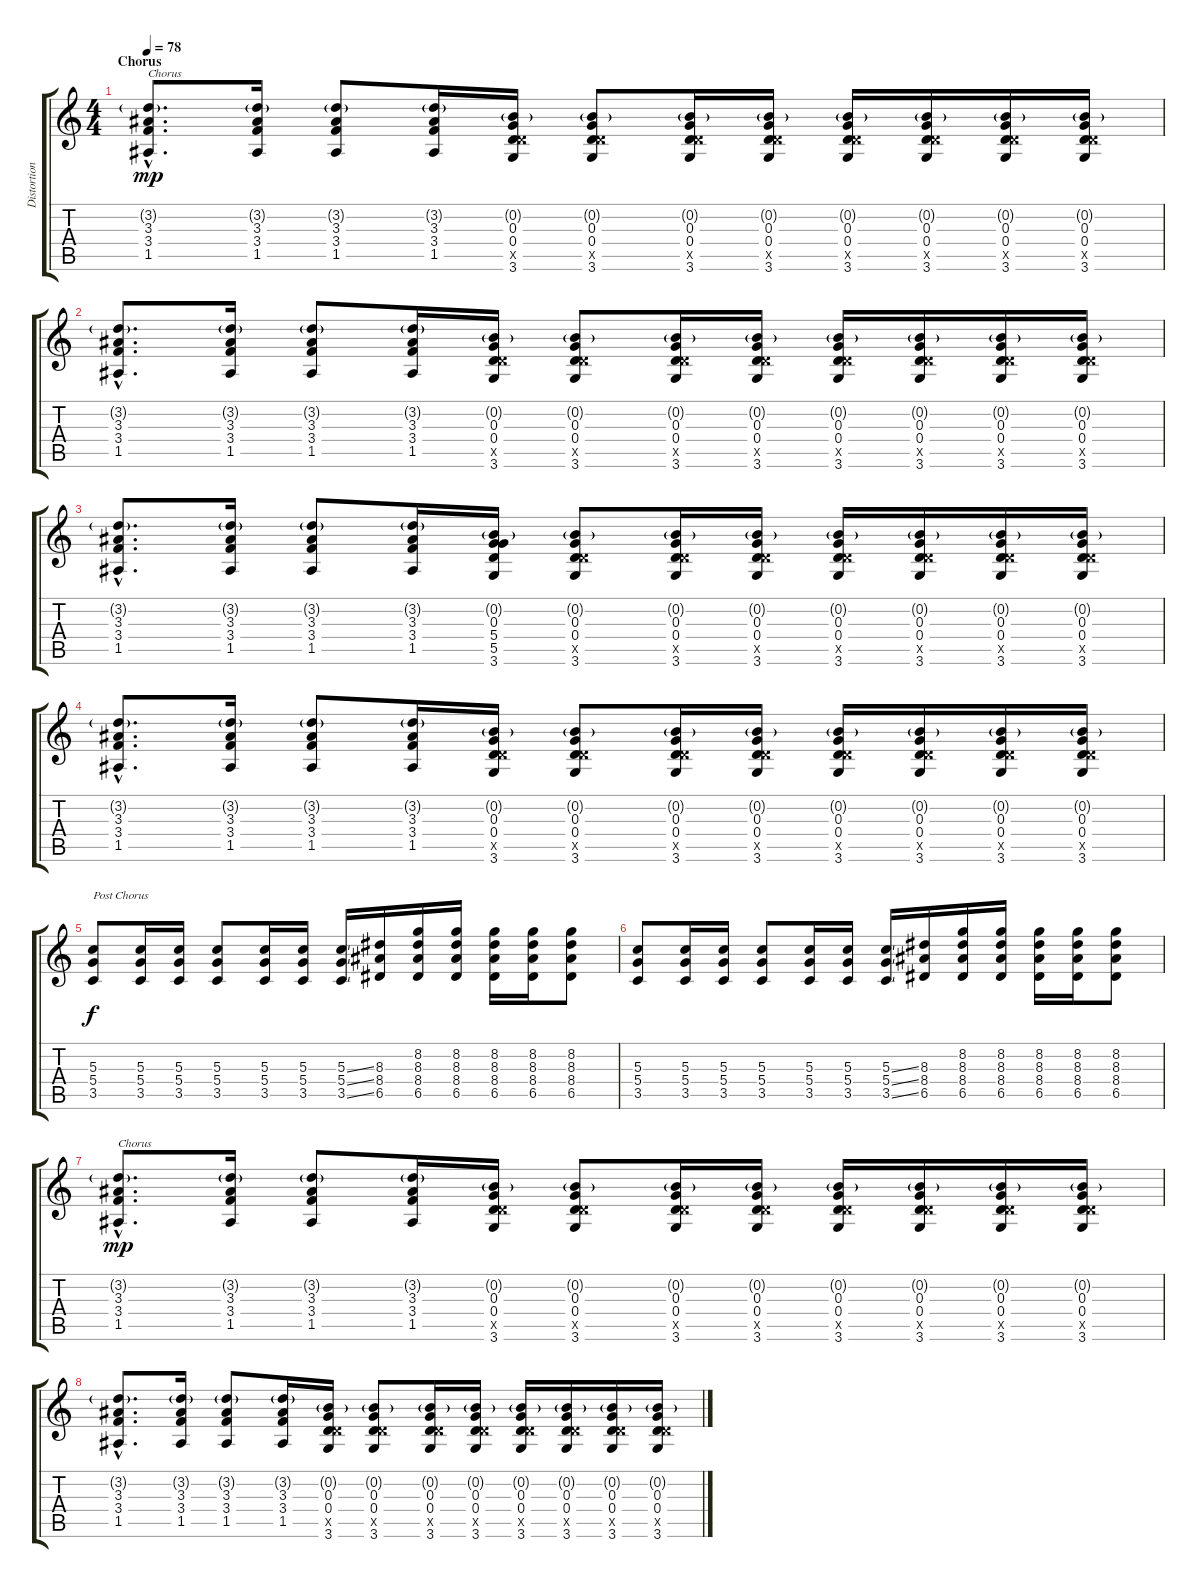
\track ("Distortion Guitar" "Distortion") {instrument overdrivenguitar}
\staff {score tabs}
\tuning (E4 B3 G3 D3 A2 E2) {hide}
\ts (4 4)
\section ("" "Chorus")
\tempo 78
\clef g2
\ks c
(3.2{g hac} 3.3{hac} 3.4{hac} 1.5{hac}).8{d txt "Chorus" dy mp} (3.2{g} 3.3 3.4 1.5).16 (3.2{g} 3.3 3.4 1.5).8 (3.2{g} 3.3 3.4 1.5).16 (0.2{g} 0.3 0.4 5.5{x} 3.6).16 (0.2{g} 0.3 0.4 5.5{x} 3.6).8 (0.2{g} 0.3 0.4 5.5{x} 3.6).16 (0.2{g} 0.3 0.4 5.5{x} 3.6).16 (0.2{g} 0.3 0.4 5.5{x} 3.6).16 (0.2{g} 0.3 0.4 5.5{x} 3.6).16 (0.2{g} 0.3 0.4 5.5{x} 3.6).16 (0.2{g} 0.3 0.4 5.5{x} 3.6).16 |
(3.2{g hac} 3.3{hac} 3.4{hac} 1.5{hac}).8{d} (3.2{g} 3.3 3.4 1.5).16 (3.2{g} 3.3 3.4 1.5).8 (3.2{g} 3.3 3.4 1.5).16 (0.2{g} 0.3 0.4 5.5{x} 3.6).16 (0.2{g} 0.3 0.4 5.5{x} 3.6).8 (0.2{g} 0.3 0.4 5.5{x} 3.6).16 (0.2{g} 0.3 0.4 5.5{x} 3.6).16 (0.2{g} 0.3 0.4 5.5{x} 3.6).16 (0.2{g} 0.3 0.4 5.5{x} 3.6).16 (0.2{g} 0.3 0.4 5.5{x} 3.6).16 (0.2{g} 0.3 0.4 5.5{x} 3.6).16 |
(3.2{g hac} 3.3{hac} 3.4{hac} 1.5{hac}).8{d} (3.2{g} 3.3 3.4 1.5).16 (3.2{g} 3.3 3.4 1.5).8 (3.2{g} 3.3 3.4 1.5).16 (0.2{g} 0.3 5.4 5.5 3.6).16 (0.2{g} 0.3 0.4 5.5{x} 3.6).8 (0.2{g} 0.3 0.4 5.5{x} 3.6).16 (0.2{g} 0.3 0.4 5.5{x} 3.6).16 (0.2{g} 0.3 0.4 5.5{x} 3.6).16 (0.2{g} 0.3 0.4 5.5{x} 3.6).16 (0.2{g} 0.3 0.4 5.5{x} 3.6).16 (0.2{g} 0.3 0.4 5.5{x} 3.6).16 |
(3.2{g hac} 3.3{hac} 3.4{hac} 1.5{hac}).8{d} (3.2{g} 3.3 3.4 1.5).16 (3.2{g} 3.3 3.4 1.5).8 (3.2{g} 3.3 3.4 1.5).16 (0.2{g} 0.3 0.4 5.5{x} 3.6).16 (0.2{g} 0.3 0.4 5.5{x} 3.6).8 (0.2{g} 0.3 0.4 5.5{x} 3.6).16 (0.2{g} 0.3 0.4 5.5{x} 3.6).16 (0.2{g} 0.3 0.4 5.5{x} 3.6).16 (0.2{g} 0.3 0.4 5.5{x} 3.6).16 (0.2{g} 0.3 0.4 5.5{x} 3.6).16 (0.2{g} 0.3 0.4 5.5{x} 3.6).16 |
(5.3 5.4 3.5).8{txt "Post Chorus" dy f} (5.3 5.4 3.5).16 (5.3 5.4 3.5).16 (5.3 5.4 3.5).8 (5.3 5.4 3.5).16 (5.3 5.4 3.5).16 (5.3{ss} 5.4{ss} 3.5{ss}).16 (8.3 8.4 6.5).16 (8.2 8.3 8.4 6.5).16 (8.2 8.3 8.4 6.5).16 (8.2 8.3 8.4 6.5).16 (8.2 8.3 8.4 6.5).16 (8.2 8.3 8.4 6.5).8 |
(5.3 5.4 3.5).8 (5.3 5.4 3.5).16 (5.3 5.4 3.5).16 (5.3 5.4 3.5).8 (5.3 5.4 3.5).16 (5.3 5.4 3.5).16 (5.3{ss} 5.4{ss} 3.5{ss}).16 (8.3 8.4 6.5).16 (8.2 8.3 8.4 6.5).16 (8.2 8.3 8.4 6.5).16 (8.2 8.3 8.4 6.5).16 (8.2 8.3 8.4 6.5).16 (8.2 8.3 8.4 6.5).8 |
(3.2{g hac} 3.3{hac} 3.4{hac} 1.5{hac}).8{d txt "Chorus" dy mp} (3.2{g} 3.3 3.4 1.5).16 (3.2{g} 3.3 3.4 1.5).8 (3.2{g} 3.3 3.4 1.5).16 (0.2{g} 0.3 0.4 5.5{x} 3.6).16 (0.2{g} 0.3 0.4 5.5{x} 3.6).8 (0.2{g} 0.3 0.4 5.5{x} 3.6).16 (0.2{g} 0.3 0.4 5.5{x} 3.6).16 (0.2{g} 0.3 0.4 5.5{x} 3.6).16 (0.2{g} 0.3 0.4 5.5{x} 3.6).16 (0.2{g} 0.3 0.4 5.5{x} 3.6).16 (0.2{g} 0.3 0.4 5.5{x} 3.6).16 |
(3.2{g hac} 3.3{hac} 3.4{hac} 1.5{hac}).8{d} (3.2{g} 3.3 3.4 1.5).16 (3.2{g} 3.3 3.4 1.5).8 (3.2{g} 3.3 3.4 1.5).16 (0.2{g} 0.3 0.4 5.5{x} 3.6).16 (0.2{g} 0.3 0.4 5.5{x} 3.6).8 (0.2{g} 0.3 0.4 5.5{x} 3.6).16 (0.2{g} 0.3 0.4 5.5{x} 3.6).16 (0.2{g} 0.3 0.4 5.5{x} 3.6).16 (0.2{g} 0.3 0.4 5.5{x} 3.6).16 (0.2{g} 0.3 0.4 5.5{x} 3.6).16 (0.2{g} 0.3 0.4 5.5{x} 3.6).16
